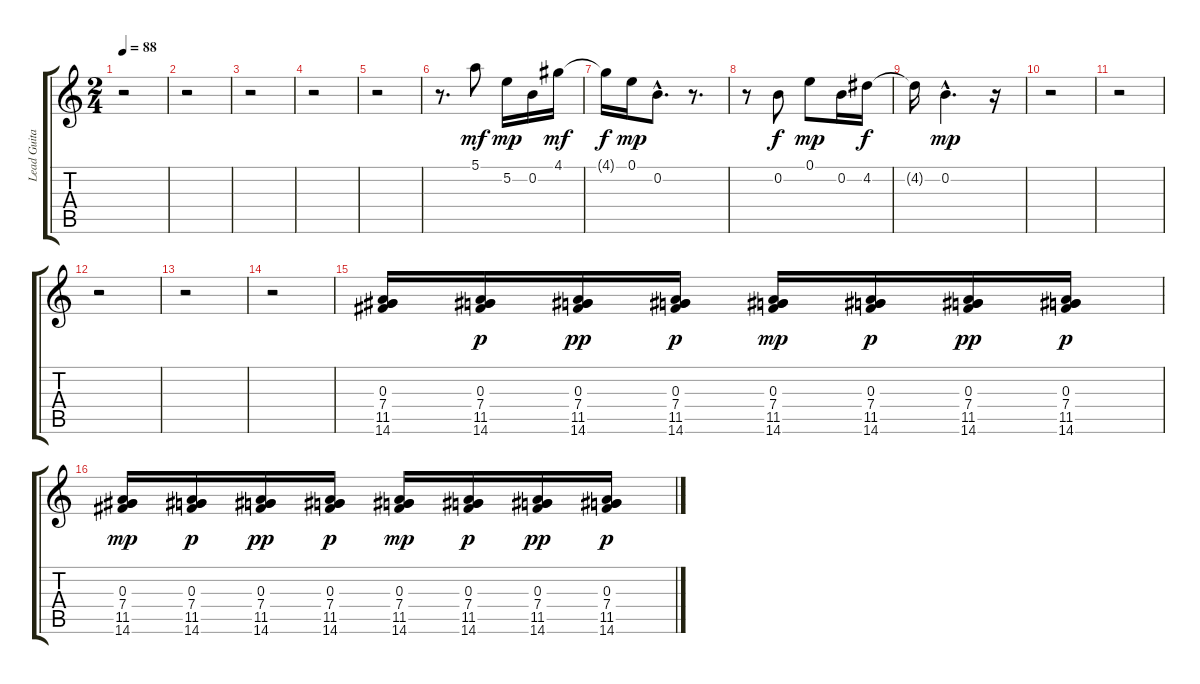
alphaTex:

\track ("Lead Guitar" "Lead Guita") {instrument acousticguitarnylon}
\staff {score tabs}
\tuning (E4 B3 G3 D3 A2 E2) {hide}
\ts (2 4)
\tempo 88
\clef g2
\ks c
r.2{dy f} |
r.2 |
r.2 |
r.2 |
r.2 |
r.8{d} 5.1.8{dy mf} 5.2.16{dy mp} 0.2.16 4.1.16{dy mf} |
4.1{t}.16{dy f} 0.1.16{dy mp} 0.2{hac}.8{d} r.8{d} |
r.8 0.2.8{dy f} 0.1.8{dy mp} 0.2.16 4.2.16{dy f} |
4.2{t}.16 0.2{hac}.4{d dy mp} r.16 |
r.2 |
r.2 |
r.2 |
r.2 |
r.2 |
(0.3 7.4 11.5 14.6).16 (0.3 7.4 11.5 14.6).16{dy p} (0.3 7.4 11.5 14.6).16{dy pp} (0.3 7.4 11.5 14.6).16{dy p} (0.3 7.4 11.5 14.6).16{dy mp} (0.3 7.4 11.5 14.6).16{dy p} (0.3 7.4 11.5 14.6).16{dy pp} (0.3 7.4 11.5 14.6).16{dy p} |
(0.3 7.4 11.5 14.6).16{dy mp} (0.3 7.4 11.5 14.6).16{dy p} (0.3 7.4 11.5 14.6).16{dy pp} (0.3 7.4 11.5 14.6).16{dy p} (0.3 7.4 11.5 14.6).16{dy mp} (0.3 7.4 11.5 14.6).16{dy p} (0.3 7.4 11.5 14.6).16{dy pp} (0.3 7.4 11.5 14.6).16{dy p}
